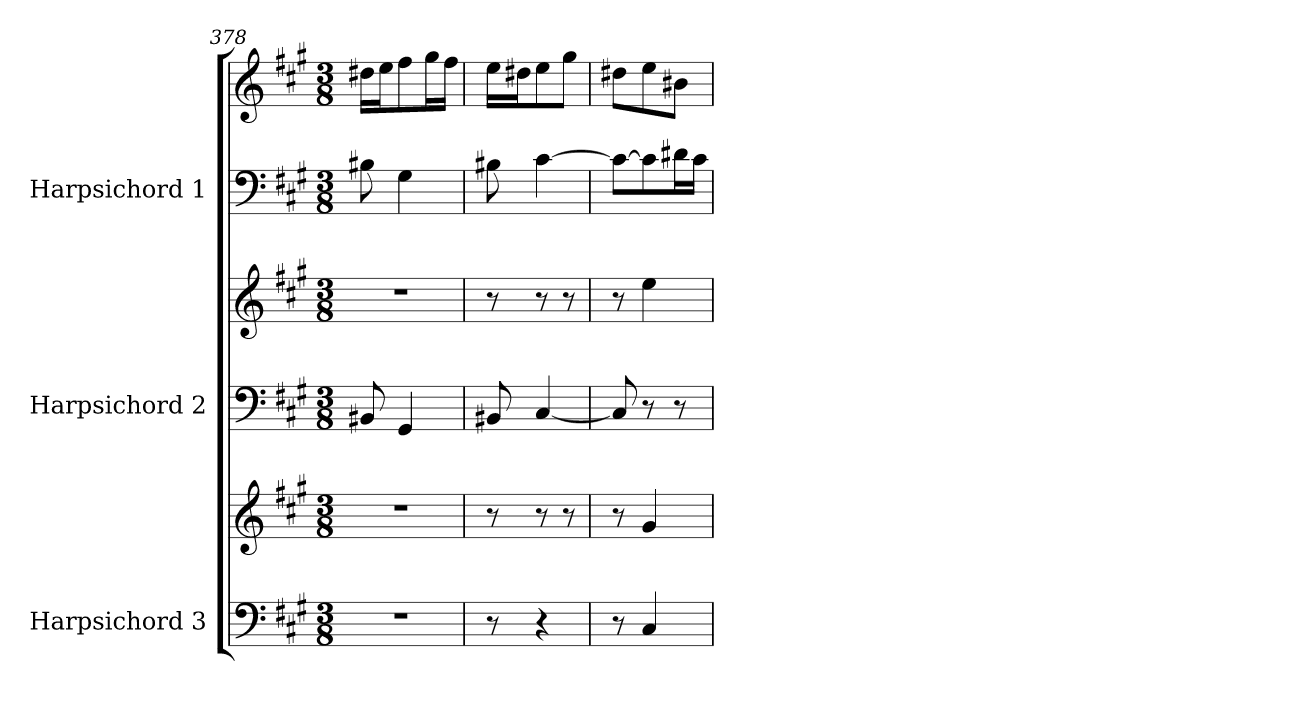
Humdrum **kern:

**kern	**kern	**kern	**kern	**kern	**kern
*part3	*part3	*part2	*part2	*part1	*part1
*staff6	*staff5	*staff4	*staff3	*staff2	*staff1
*I"Harpsichord 3	*	*I"Harpsichord 2	*	*I"Harpsichord 1	*
*I'Hp	*	*I'Hp	*	*I'Hp	*
*clefF4	*clefG2	*clefF4	*clefG2	*clefF4	*clefG2
*k[f#c#g#]	*k[f#c#g#]	*k[f#c#g#]	*k[f#c#g#]	*k[f#c#g#]	*k[f#c#g#]
*M3/8	*M3/8	*M3/8	*M3/8	*M3/8	*M3/8
=378	=378	=378	=378	=378	=378
4.r	4.r	8BB#X/	4.r	8B#X\	16dd#X\LL
.	.	.	.	.	16ee\J
.	.	4GG#/	.	4G#\	8ff#\
.	.	.	.	.	16gg#\L
.	.	.	.	.	16ff#\JJ
=379	=379	=379	=379	=379	=379
8r	8r	8BB#X/	8r	8B#X\	16ee\LL
.	.	.	.	.	16dd#X\J
4r	8r	[4C#/	8r	[4c#\	8ee\
.	8r	.	8r	.	8gg#\J
=380	=380	=380	=380	=380	=380
8r	8r	8C#/]	8r	8c#\L_	8dd#X\L
4C#/	4g#/	8r	4ee\	8c#\]	8ee\
.	.	8r	.	16d#X\L	8b#X\J
.	.	.	.	16c#\JJ	.
=	=	=	=	=	=
*-	*-	*-	*-	*-	*-
